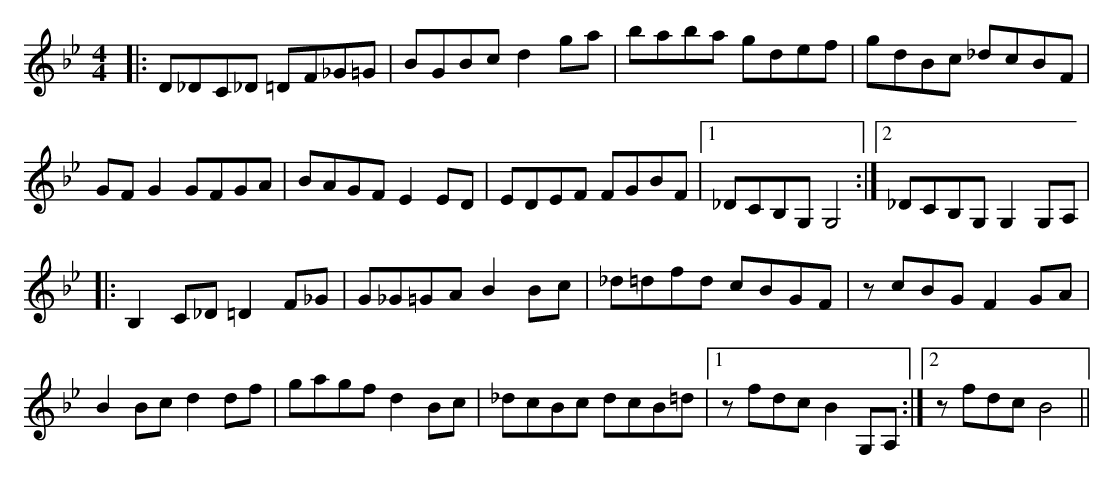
X:1
M:4/4
K:Gmin
|:D_DC_D =DF_G=G|BGBc d2ga|baba gdef|gdBc _dcBF|
GFG2 GFGA|BAGF E2ED|EDEF FGBF|1 _DCB,G, G,4:|2 _DCB,G, G,2G,A,|
|:B,2C_D =D2F_G|G_G=GA B2Bc|_d=dfd cBGF|zcBG F2GA|
B2Bc d2df|gagf d2Bc|_dcBc dcB=d|1 zfdc B2 G,A,:|2 zfdc B4||
